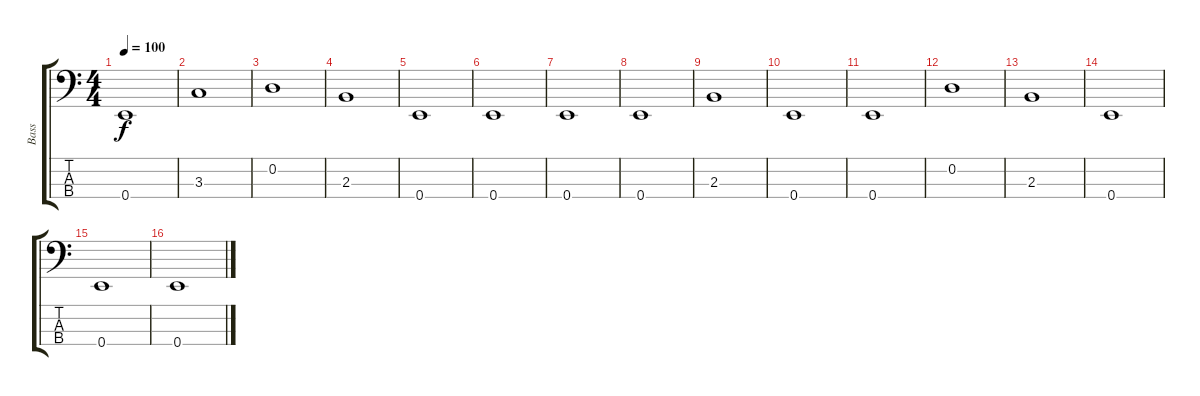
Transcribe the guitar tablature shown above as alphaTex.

\track ("Bass" "Bass") {instrument acousticbass}
\staff {score tabs}
\tuning (G2 D2 A1 E1) {hide}
\ts (4 4)
\tempo 100
\clef f4
\ks c
0.4.1{dy f} |
3.3.1 |
0.2.1 |
2.3.1 |
0.4.1 |
0.4.1 |
0.4.1 |
0.4.1 |
2.3.1 |
0.4.1 |
0.4.1 |
0.2.1 |
2.3.1 |
0.4.1 |
0.4.1 |
0.4.1
